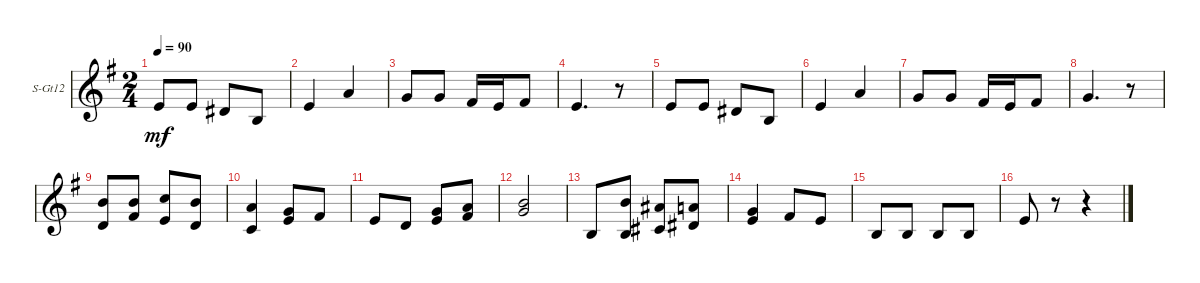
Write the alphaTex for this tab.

\defaultSystemsLayout 4
\bracketExtendMode groupsimilarinstruments
\firstSystemTrackNameOrientation horizontal
\otherSystemsTrackNameOrientation horizontal
\track ("12 St. Steel Guitar" "S-Gt12") {instrument acousticguitarsteel}
\staff {score}
\tuning (E4 B3 G3 D3 A2 E2)
\ts (2 4)
\tempo 90
\clef g2
\ks eminor
2.4.8{dy mf instrument acousticguitarsteel} 2.4.8 1.4.8 2.5.8 |
2.4.4 2.3.4 |
0.3.8 0.3.8 4.4.16 2.4.16 4.4.8 |
2.4.4{d} r.8 |
2.4.8 2.4.8 1.4.8 2.5.8 |
2.4.4 2.3.4 |
0.3.8 0.3.8 4.4.16 2.4.16 4.4.8 |
0.3.4{d} r.8 |
(0.4 0.2).8 (4.4 0.2).8 (2.4 1.2).8 (0.4 0.2).8 |
(3.5 2.3).4 (2.4 0.3).8 4.4.8 |
2.4.8 0.4.8 (2.4 0.3).8 (4.4 2.3).8 |
(0.3 0.2).2 |
2.5.8 (2.5 0.2).8 (4.5 3.3).8 (1.4 2.3).8 |
(2.4 0.3).4 4.4.8 2.4.8 |
2.5.8 2.5.8 2.5.8 2.5.8 |
2.4.8 r.8 r.4
